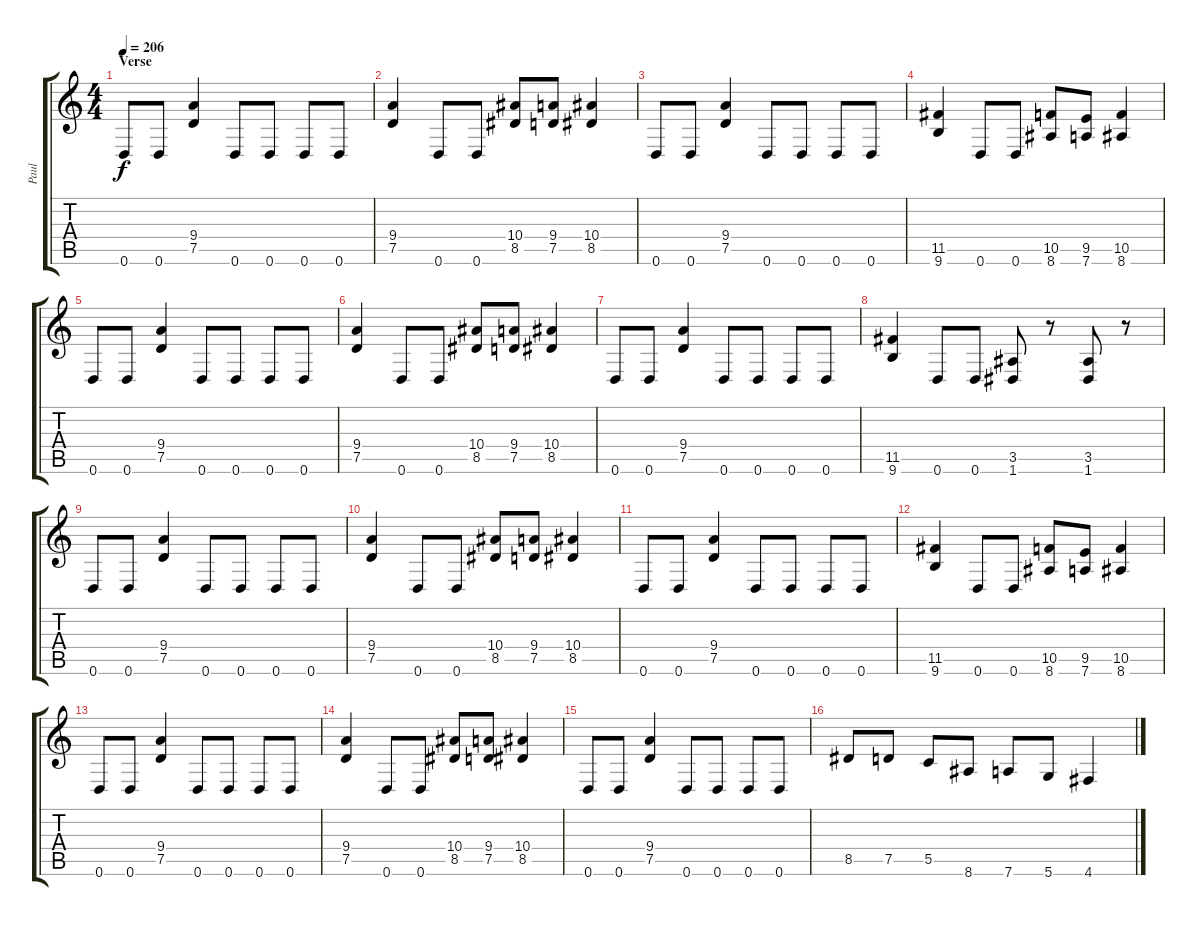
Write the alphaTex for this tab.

\track ("Paul" "Paul") {instrument distortionguitar}
\staff {score tabs}
\tuning (D4 A3 F3 C3 G2 D2) {hide}
\ts (4 4)
\section ("" "Verse")
\tempo 206
\clef g2
\ks c
0.6.8{dy f} 0.6.8 (9.4 7.5).4 0.6.8 0.6.8 0.6.8 0.6.8 |
(9.4 7.5).4 0.6.8 0.6.8 (10.4 8.5).8 (9.4 7.5).8 (10.4 8.5).4 |
0.6.8 0.6.8 (9.4 7.5).4 0.6.8 0.6.8 0.6.8 0.6.8 |
(11.5 9.6).4 0.6.8 0.6.8 (10.5 8.6).8 (9.5 7.6).8 (10.5 8.6).4 |
0.6.8 0.6.8 (9.4 7.5).4 0.6.8 0.6.8 0.6.8 0.6.8 |
(9.4 7.5).4 0.6.8 0.6.8 (10.4 8.5).8 (9.4 7.5).8 (10.4 8.5).4 |
0.6.8 0.6.8 (9.4 7.5).4 0.6.8 0.6.8 0.6.8 0.6.8 |
(11.5 9.6).4 0.6.8 0.6.8 (3.5 1.6).8 r.8 (3.5 1.6).8 r.8 |
0.6.8 0.6.8 (9.4 7.5).4 0.6.8 0.6.8 0.6.8 0.6.8 |
(9.4 7.5).4 0.6.8 0.6.8 (10.4 8.5).8 (9.4 7.5).8 (10.4 8.5).4 |
0.6.8 0.6.8 (9.4 7.5).4 0.6.8 0.6.8 0.6.8 0.6.8 |
(11.5 9.6).4 0.6.8 0.6.8 (10.5 8.6).8 (9.5 7.6).8 (10.5 8.6).4 |
0.6.8 0.6.8 (9.4 7.5).4 0.6.8 0.6.8 0.6.8 0.6.8 |
(9.4 7.5).4 0.6.8 0.6.8 (10.4 8.5).8 (9.4 7.5).8 (10.4 8.5).4 |
0.6.8 0.6.8 (9.4 7.5).4 0.6.8 0.6.8 0.6.8 0.6.8 |
8.5.8 7.5.8 5.5.8 8.6.8 7.6.8 5.6.8 4.6.4
